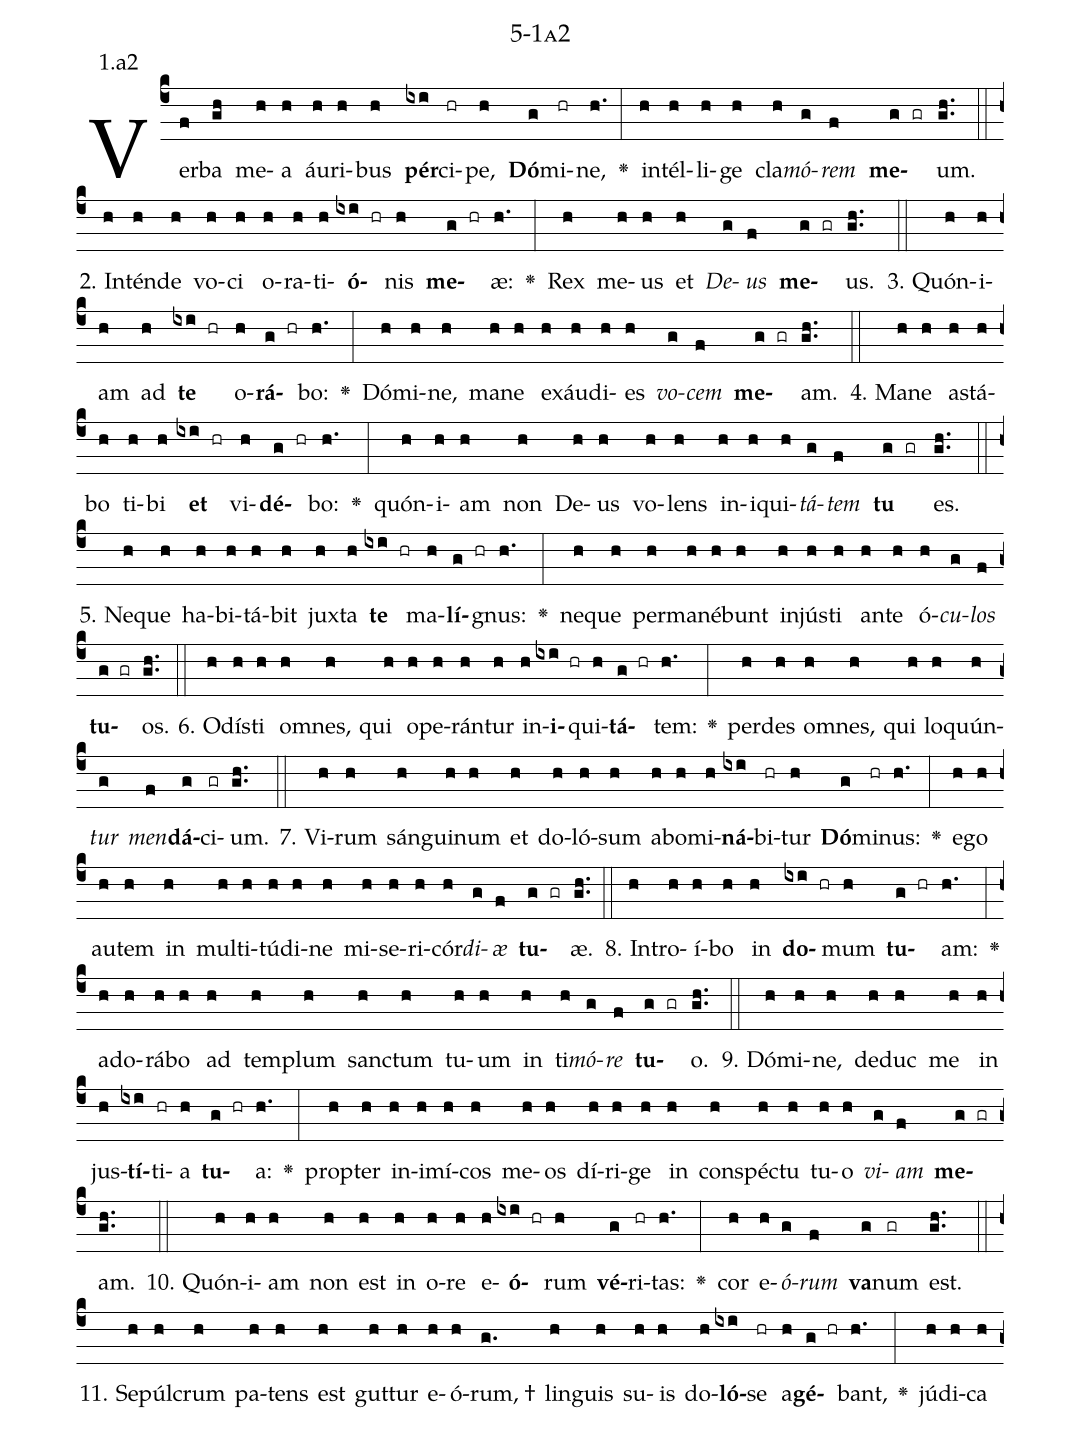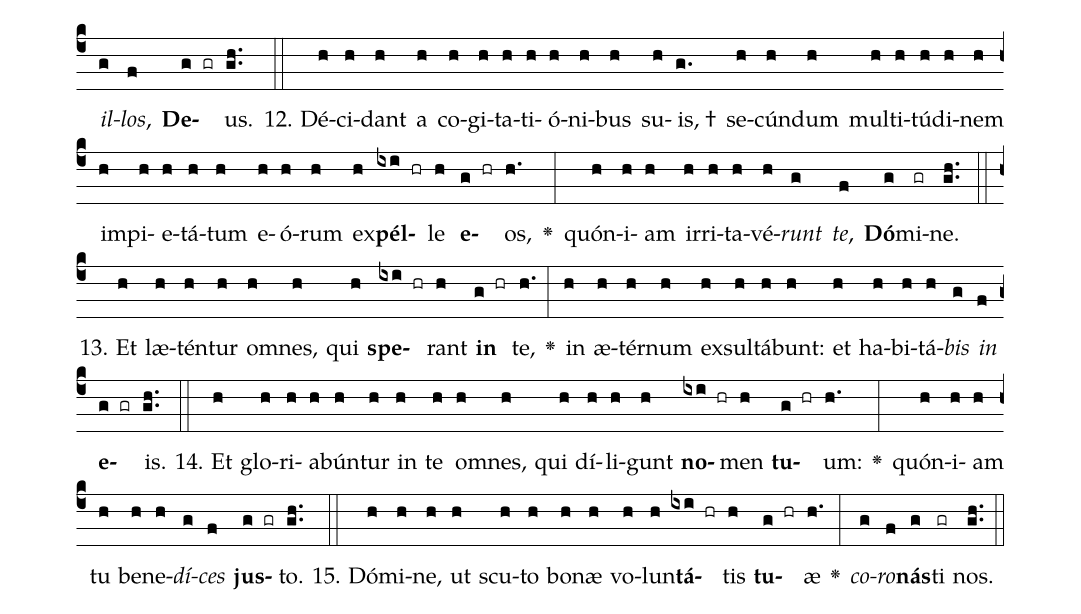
name: 5-1a2;
annotation: 1.a2;
%%
(c4)Ver(f)ba(gh) me(h)a(h) áu(h)ri(h)bus(h) <b>pér</b>(ixi)ci(hr)pe,(h) <b>Dó</b>(g)mi(hr)ne,(h.) <v>\greheightstar</v>(:) in(h)tél(h)li(h)ge(h) cla(h)<i>mó</i>(g)<i>rem</i>(f) <b>me</b>(g gr)um.(gh..) (::)
2. In(h)tén(h)de(h) vo(h)ci(h) o(h)ra(h)ti(h)<b>ó</b>(ixi hr)nis(h) <b>me</b>(g hr)æ:(h.) <v>\greheightstar</v>(:) Rex(h) me(h)us(h) et(h) <i>De</i>(g)<i>us</i>(f) <b>me</b>(g gr)us.(gh..) (::)
3. Quón(h)i(h)am(h) ad(h) <b>te</b>(ixi hr) o(h)<b>rá</b>(g hr)bo:(h.) <v>\greheightstar</v>(:) Dó(h)mi(h)ne,(h) ma(h)ne(h) ex(h)áu(h)di(h)es(h) <i>vo</i>(g)<i>cem</i>(f) <b>me</b>(g gr)am.(gh..) (::)
4. Ma(h)ne(h) a(h)stá(h)bo(h) ti(h)bi(h) <b>et</b>(ixi hr) vi(h)<b>dé</b>(g hr)bo:(h.) <v>\greheightstar</v>(:) quón(h)i(h)am(h) non(h) De(h)us(h) vo(h)lens(h) in(h)i(h)qui(h)<i>tá</i>(g)<i>tem</i>(f) <b>tu</b>(g gr) es.(gh..) (::)
5. Ne(h)que(h) ha(h)bi(h)tá(h)bit(h) jux(h)ta(h) <b>te</b>(ixi hr) ma(h)<b>lí</b>(g hr)gnus:(h.) <v>\greheightstar</v>(:) ne(h)que(h) per(h)ma(h)né(h)bunt(h) in(h)jús(h)ti(h) an(h)te(h) ó(h)<i>cu</i>(g)<i>los</i>(f) <b>tu</b>(g gr)os.(gh..) (::)
6. O(h)dís(h)ti(h) om(h)nes,(h) qui(h) o(h)pe(h)rán(h)tur(h) in(h)<b>i</b>(ixi hr)qui(h)<b>tá</b>(g hr)tem:(h.) <v>\greheightstar</v>(:) per(h)des(h) om(h)nes,(h) qui(h) lo(h)quún(h)<i>tur</i>(g) <i>men</i>(f)<b>dá</b>(g)ci(gr)um.(gh..) (::)
7. Vi(h)rum(h) sán(h)gui(h)num(h) et(h) do(h)ló(h)sum(h) ab(h)o(h)mi(h)<b>ná</b>(ixi)bi(hr)tur(h) <b>Dó</b>(g)mi(hr)nus:(h.) <v>\greheightstar</v>(:) e(h)go(h) au(h)tem(h) in(h) mul(h)ti(h)tú(h)di(h)ne(h) mi(h)se(h)ri(h)cór(h)<i>di</i>(g)<i>æ</i>(f) <b>tu</b>(g gr)æ.(gh..) (::)
8. In(h)tro(h)í(h)bo(h) in(h) <b>do</b>(ixi hr)mum(h) <b>tu</b>(g hr)am:(h.) <v>\greheightstar</v>(:) ad(h)o(h)rá(h)bo(h) ad(h) tem(h)plum(h) sanc(h)tum(h) tu(h)um(h) in(h) ti(h)<i>mó</i>(g)<i>re</i>(f) <b>tu</b>(g gr)o.(gh..) (::)
9. Dó(h)mi(h)ne,(h) de(h)duc(h) me(h) in(h) jus(h)<b>tí</b>(ixi)ti(hr)a(h) <b>tu</b>(g hr)a:(h.) <v>\greheightstar</v>(:) prop(h)ter(h) in(h)i(h)mí(h)cos(h) me(h)os(h) dí(h)ri(h)ge(h) in(h) con(h)spéc(h)tu(h) tu(h)o(h) <i>vi</i>(g)<i>am</i>(f) <b>me</b>(g gr)am.(gh..) (::)
10. Quón(h)i(h)am(h) non(h) est(h) in(h) o(h)re(h) e(h)<b>ó</b>(ixi hr)rum(h) <b>vé</b>(g)ri(hr)tas:(h.) <v>\greheightstar</v>(:) cor(h) e(h)<i>ó</i>(g)<i>rum</i>(f) <b>va</b>(g)num(gr) est.(gh..) (::)
11. Se(h)púl(h)crum(h) pa(h)tens(h) est(h) gut(h)tur(h) e(h)ó(h)rum, †(g.) lin(h)guis(h) su(h)is(h) do(h)<b>ló</b>(ixi)se(hr) a(h)<b>gé</b>(g hr)bant,(h.) <v>\greheightstar</v>(:) jú(h)di(h)ca(h) <i>il</i>(g)<i>los</i>,(f) <b>De</b>(g gr)us.(gh..) (::)
12. Dé(h)ci(h)dant(h) a(h) co(h)gi(h)ta(h)ti(h)ó(h)ni(h)bus(h) su(h)is, †(g.) se(h)cún(h)dum(h) mul(h)ti(h)tú(h)di(h)nem(h) im(h)pi(h)e(h)tá(h)tum(h) e(h)ó(h)rum(h) ex(h)<b>pél</b>(ixi hr)le(h) <b>e</b>(g hr)os,(h.) <v>\greheightstar</v>(:) quón(h)i(h)am(h) ir(h)ri(h)ta(h)vé(h)<i>runt</i>(g) <i>te</i>,(f) <b>Dó</b>(g)mi(gr)ne.(gh..) (::)
13. Et(h) læ(h)tén(h)tur(h) om(h)nes,(h) qui(h) <b>spe</b>(ixi hr)rant(h) <b>in</b>(g hr) te,(h.) <v>\greheightstar</v>(:) in(h) æ(h)tér(h)num(h) ex(h)sul(h)tá(h)bunt:(h) et(h) ha(h)bi(h)tá(h)<i>bis</i>(g) <i>in</i>(f) <b>e</b>(g gr)is.(gh..) (::)
14. Et(h) glo(h)ri(h)a(h)bún(h)tur(h) in(h) te(h) om(h)nes,(h) qui(h) dí(h)li(h)gunt(h) <b>no</b>(ixi hr)men(h) <b>tu</b>(g hr)um:(h.) <v>\greheightstar</v>(:) quón(h)i(h)am(h) tu(h) be(h)ne(h)<i>dí</i>(g)<i>ces</i>(f) <b>jus</b>(g gr)to.(gh..) (::)
15. Dó(h)mi(h)ne,(h) ut(h) scu(h)to(h) bo(h)næ(h) vo(h)lun(h)<b>tá</b>(ixi hr)tis(h) <b>tu</b>(g hr)æ(h.) <v>\greheightstar</v>(:) <i>co</i>(g)<i>ro</i>(f)<b>nás</b>(g)ti(gr) nos.(gh..) (::)
